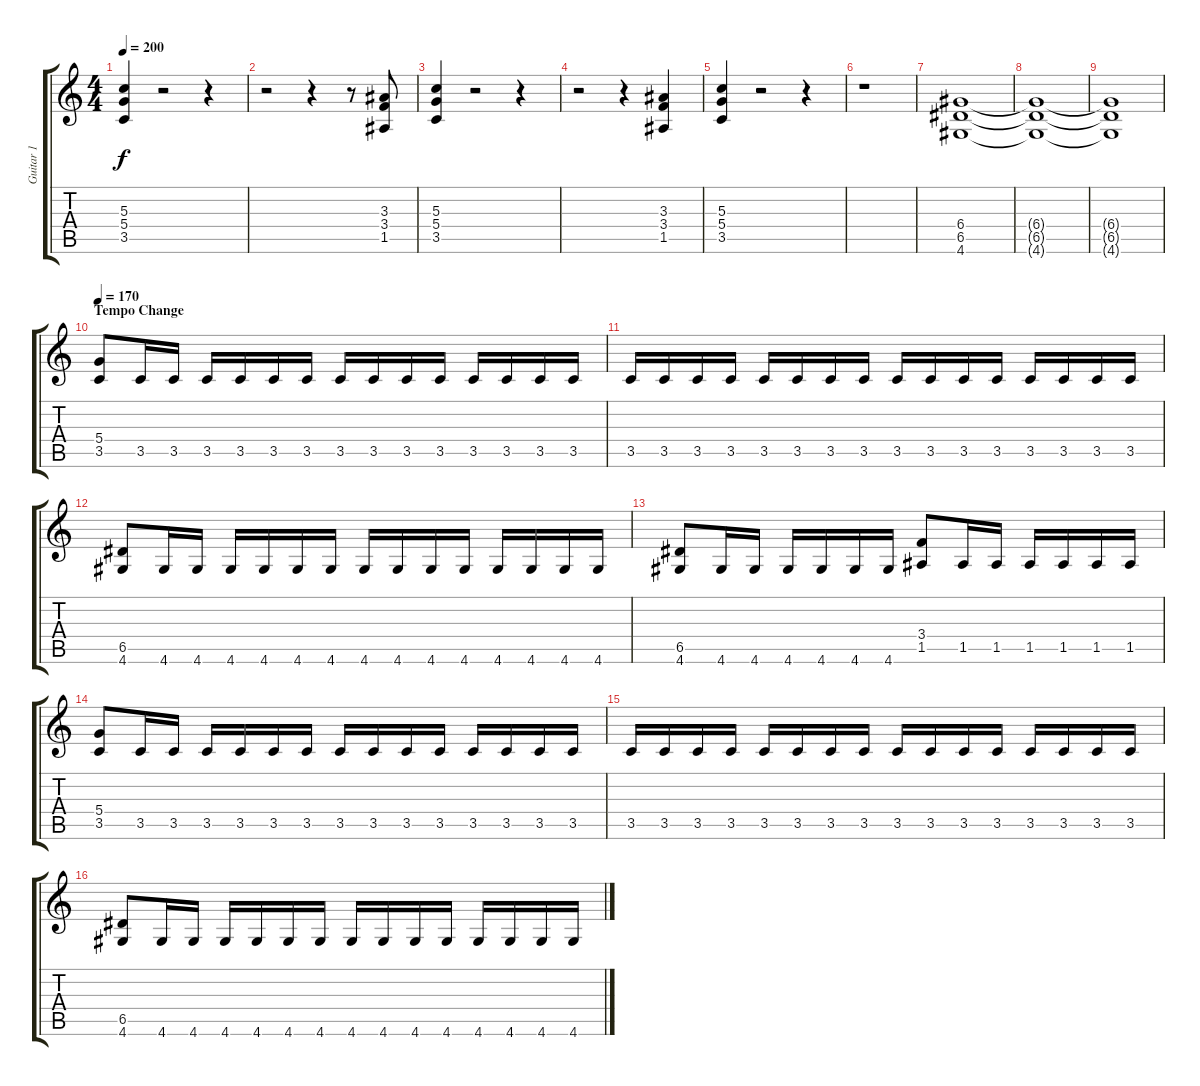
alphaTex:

\track ("Guitar 1 " "Guitar 1 ") {instrument overdrivenguitar}
\staff {score tabs}
\tuning (E4 B3 G3 D3 A2 E2) {hide}
\ts (4 4)
\section ("" "")
\tempo 200
\clef g2
\ks c
(5.3 5.4 3.5).4{dy f} r.2 r.4 |
r.2 r.4 r.8 (3.3 3.4 1.5).8 |
(5.3 5.4 3.5).4 r.2 r.4 |
r.2 r.4 (3.3 3.4 1.5).4 |
(5.3 5.4 3.5).4 r.2 r.4 |
r.1 |
(6.4 6.5 4.6).1 |
(6.4{t} 6.5{t} 4.6{t}).1 |
(6.4{t} 6.5{t} 4.6{t}).1 |
\section ("" "Tempo Change")
\tempo 170
(5.4 3.5).8 3.5.16 3.5.16 3.5.16 3.5.16 3.5.16 3.5.16 3.5.16 3.5.16 3.5.16 3.5.16 3.5.16 3.5.16 3.5.16 3.5.16 |
3.5.16 3.5.16 3.5.16 3.5.16 3.5.16 3.5.16 3.5.16 3.5.16 3.5.16 3.5.16 3.5.16 3.5.16 3.5.16 3.5.16 3.5.16 3.5.16 |
(6.5 4.6).8 4.6.16 4.6.16 4.6.16 4.6.16 4.6.16 4.6.16 4.6.16 4.6.16 4.6.16 4.6.16 4.6.16 4.6.16 4.6.16 4.6.16 |
(6.5 4.6).8 4.6.16 4.6.16 4.6.16 4.6.16 4.6.16 4.6.16 (3.4 1.5).8 1.5.16 1.5.16 1.5.16 1.5.16 1.5.16 1.5.16 |
(5.4 3.5).8 3.5.16 3.5.16 3.5.16 3.5.16 3.5.16 3.5.16 3.5.16 3.5.16 3.5.16 3.5.16 3.5.16 3.5.16 3.5.16 3.5.16 |
3.5.16 3.5.16 3.5.16 3.5.16 3.5.16 3.5.16 3.5.16 3.5.16 3.5.16 3.5.16 3.5.16 3.5.16 3.5.16 3.5.16 3.5.16 3.5.16 |
(6.5 4.6).8 4.6.16 4.6.16 4.6.16 4.6.16 4.6.16 4.6.16 4.6.16 4.6.16 4.6.16 4.6.16 4.6.16 4.6.16 4.6.16 4.6.16
